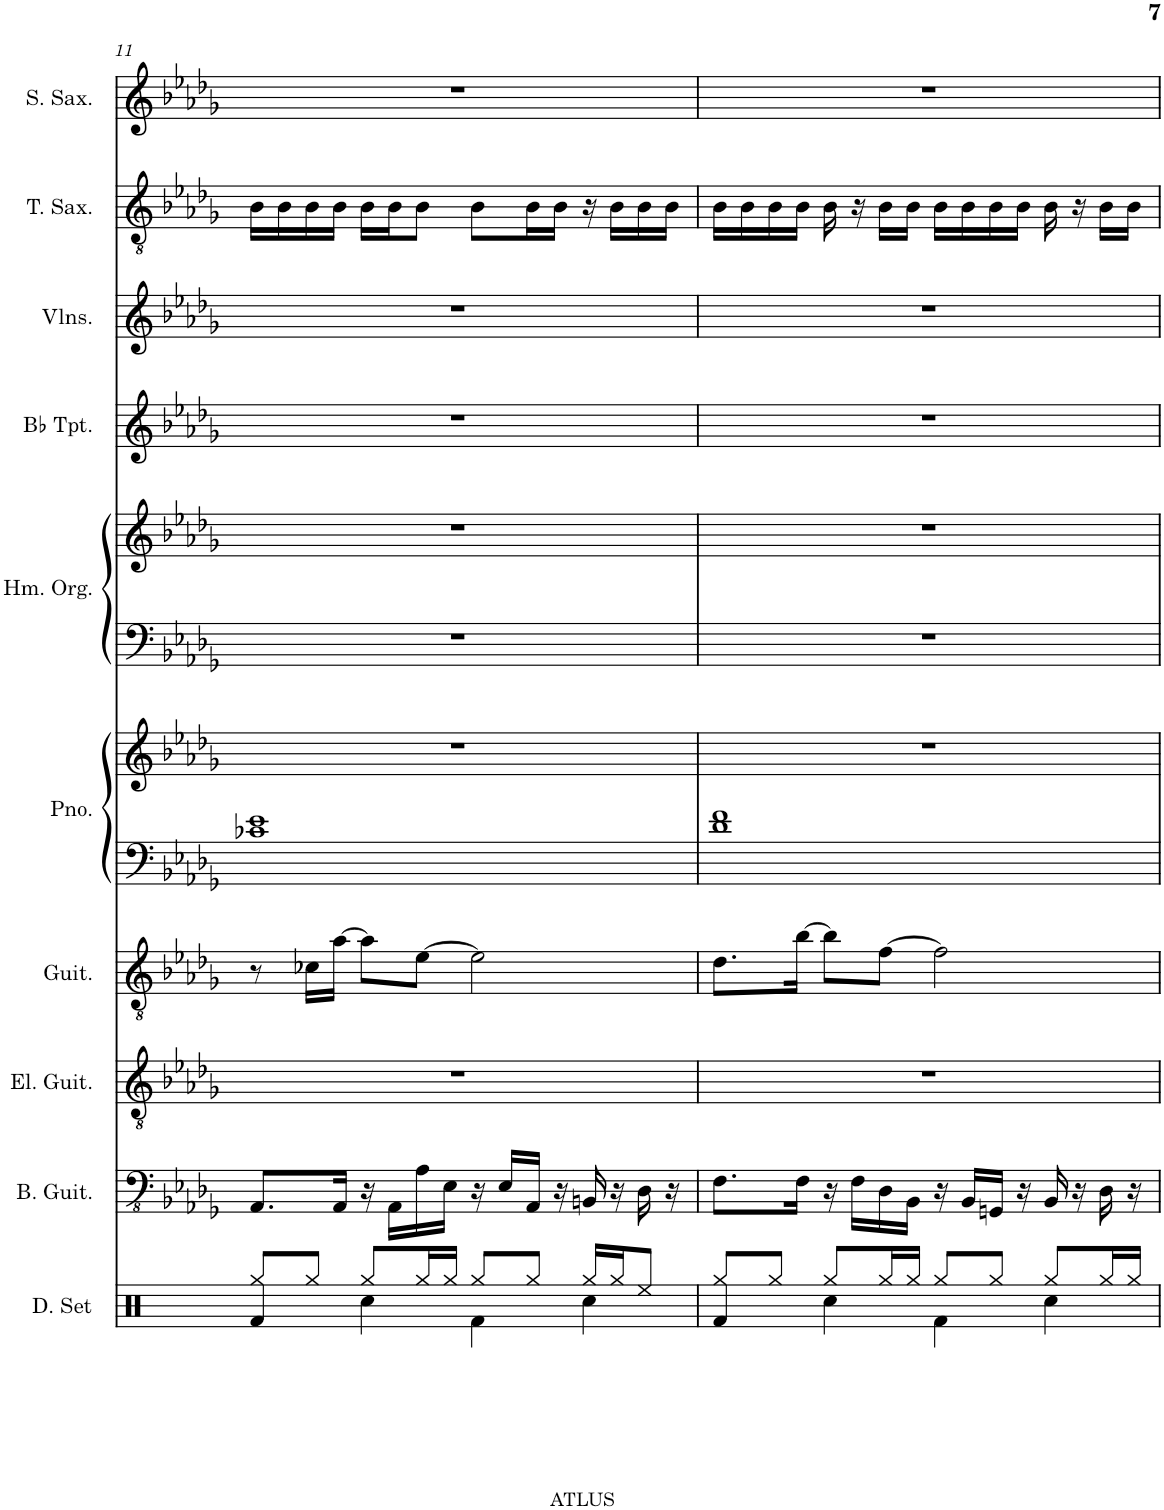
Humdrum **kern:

**kern	**kern	**kern	**kern	**kern	**kern	**kern	**kern	**kern	**kern	**kern	**kern
*part10	*part9	*part8	*part7	*part6	*part6	*part5	*part5	*part4	*part3	*part2	*part1
*staff12	*staff11	*staff10	*staff9	*staff8	*staff7	*staff6	*staff5	*staff4	*staff3	*staff2	*staff1
*I"Drumset	*I"Bass Guitar	*I"Electric Guitar	*I"Acoustic Guitar	*I"Piano	*	*I"Hammond Organ	*	*I"Bb Trumpet	*I"Violins	*I"Tenor Saxophone	*I"Soprano Saxophone
*I'D. Set	*I'B. Guit.	*I'El. Guit.	*I'Guit.	*I'Pno.	*	*I'Hm. Org.	*	*I'Bb Tpt.	*I'Vlns.	*I'T. Sax.	*I'S. Sax.
!!LO:PB:g=z
*clefX	*clefFv4	*clefGv2	*clefGv2	*clefF4	*clefG2	*clefF4	*clefG2	*clefG2	*clefG2	*clefGv2	*clefG2
*	*	*	*	*	*	*	*	*ITrd1c2	*	*ITrd8c14	*ITrd1c2
*k[]	*k[b-e-a-d-g-]	*k[b-e-a-d-g-]	*k[b-e-a-d-g-]	*k[b-e-a-d-g-]	*k[b-e-a-d-g-]	*k[b-e-a-d-g-]	*k[b-e-a-d-g-]	*k[b-e-a-d-g-]	*k[b-e-a-d-g-]	*k[b-e-a-d-g-]	*k[b-e-a-d-g-]
*M4/4	*M4/4	*M4/4	*M4/4	*M4/4	*M4/4	*M4/4	*M4/4	*M4/4	*M4/4	*M4/4	*M4/4
=11	=11	=11	=11	=11	=11	=11	=11	=11	=11	=11	=11
*^	*	*	*	*	*	*	*	*	*	*	*
4Rf/	8Rgg/L	8.AAA-/L	1r	8r	1c-X 1e-	1r	1r	1r	1r	1r	16B-\LL	1r
.	.	.	.	.	.	.	.	.	.	.	16B-\	.
.	8Rgg/J	.	.	16c-X\LL	.	.	.	.	.	.	16B-\	.
.	.	16AAA-/Jk	.	[16a-\JJ	.	.	.	.	.	.	16B-\JJ	.
8Rgg/L	4Rcc\	16r	.	8a-\L]	.	.	.	.	.	.	16B-\LL	.
.	.	16AAA-\LL	.	.	.	.	.	.	.	.	16B-\J	.
16Rgg/L	.	16AA-\	.	[8e-\J	.	.	.	.	.	.	8B-\J	.
16Rgg/JJ	.	16EE-\JJ	.	.	.	.	.	.	.	.	.	.
8Rgg/L	4Rf\	16r	.	2e-\]	.	.	.	.	.	.	8B-\L	.
.	.	16EE-/LL	.	.	.	.	.	.	.	.	.	.
8Rgg/J	.	16AAA-/JJ	.	.	.	.	.	.	.	.	16B-\L	.
.	.	16r	.	.	.	.	.	.	.	.	16B-\JJ	.
16Rgg/LL	4Rcc\	16BBBn/	.	.	.	.	.	.	.	.	16r	.
16Rgg/J	.	16r	.	.	.	.	.	.	.	.	16B-\LL	.
8Ree/J	.	16DD-\	.	.	.	.	.	.	.	.	16B-\	.
.	.	16r	.	.	.	.	.	.	.	.	16B-\JJ	.
=12	=12	=12	=12	=12	=12	=12	=12	=12	=12	=12	=12	=12
4Rf/	8Rgg/L	8.FF\L	1r	8.d-\L	1d- 1f	1r	1r	1r	1r	1r	16B-\LL	1r
.	.	.	.	.	.	.	.	.	.	.	16B-\	.
.	8Rgg/J	.	.	.	.	.	.	.	.	.	16B-\	.
.	.	16FF\Jk	.	[16b-\Jk	.	.	.	.	.	.	16B-\JJ	.
8Rgg/L	4Rcc\	16r	.	8b-\L]	.	.	.	.	.	.	16B-\	.
.	.	16FF\LL	.	.	.	.	.	.	.	.	16r	.
16Rgg/L	.	16DD-\	.	[8f\J	.	.	.	.	.	.	16B-\LL	.
16Rgg/JJ	.	16BBB-\JJ	.	.	.	.	.	.	.	.	16B-\JJ	.
8Rgg/L	4Rf\	16r	.	2f\]	.	.	.	.	.	.	16B-\LL	.
.	.	16BBB-/LL	.	.	.	.	.	.	.	.	16B-\	.
8Rgg/J	.	16GGGn/JJ	.	.	.	.	.	.	.	.	16B-\	.
.	.	16r	.	.	.	.	.	.	.	.	16B-\JJ	.
8Rgg/L	4Rcc\	16BBB-/	.	.	.	.	.	.	.	.	16B-\	.
.	.	16r	.	.	.	.	.	.	.	.	16r	.
16Rgg/L	.	16DD-\	.	.	.	.	.	.	.	.	16B-\LL	.
16Rgg/JJ	.	16r	.	.	.	.	.	.	.	.	16B-\JJ	.
*v	*v	*	*	*	*	*	*	*	*	*	*	*
=	=	=	=	=	=	=	=	=	=	=	=
*-	*-	*-	*-	*-	*-	*-	*-	*-	*-	*-	*-
